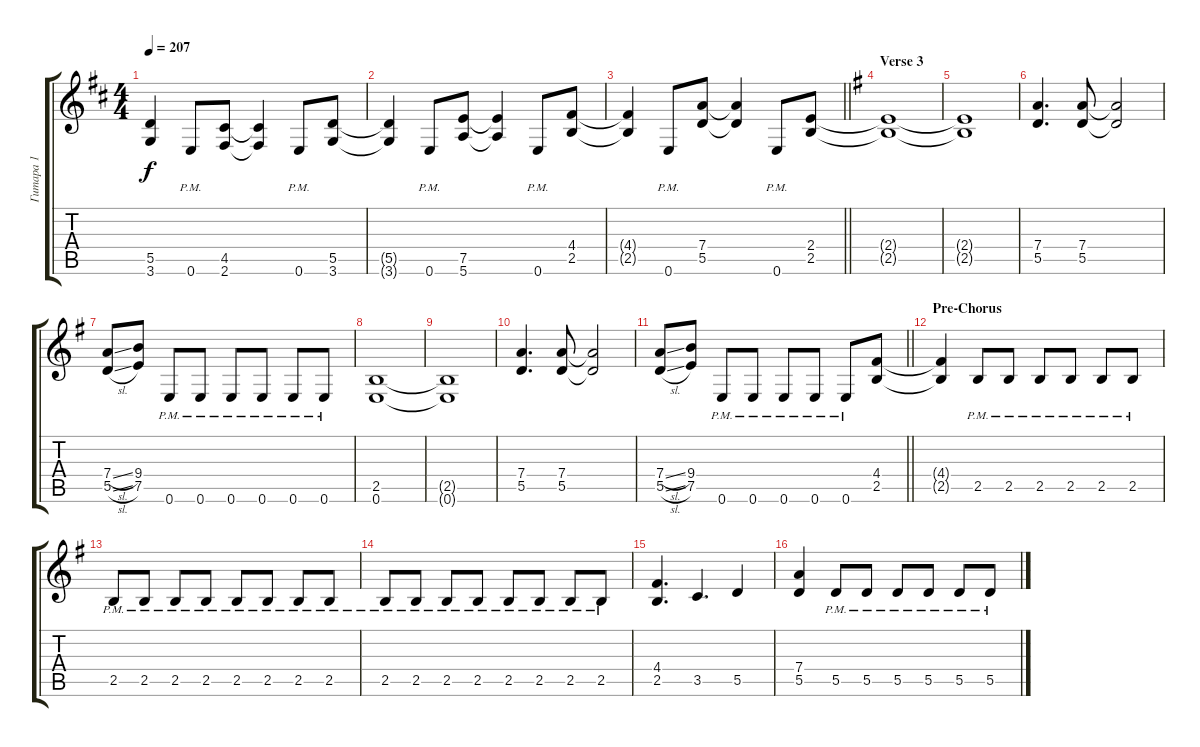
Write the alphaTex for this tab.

\track ("Гитара 1" "Гитара 1") {instrument distortionguitar}
\staff {score tabs}
\tuning (E4 B3 G3 D3 A2 E2) {hide}
\ts (4 4)
\tempo 207
\clef g2
\ks bminor
(5.5{t} 3.6{t}).4{dy f} 0.6{pm}.8 (4.5 2.6).8 (4.5{t} 2.6{t}).4 0.6{pm}.8 (5.5 3.6).8 |
(5.5{t} 3.6{t}).4 0.6{pm}.8 (7.5 5.6).8 (7.5{t} 5.6{t}).4 0.6{pm}.8 (4.4 2.5).8 |
\barLineRight lightlight
(4.4{t} 2.5{t}).4 0.6{pm}.8 (7.4 5.5).8 (7.4{t} 5.5{t}).4 0.6{pm}.8 (2.4 2.5).8 |
\section ("" "Verse 3")
\ks eminor
(2.4{t} 2.5{t}).1 |
(2.4{t} 2.5{t}).1 |
(7.4 5.5).4{d} (7.4 5.5).8 (7.4{t} 5.5{t}).2 |
(7.4{sl} 5.5{sl}).8 (9.4 7.5).8 0.6{pm}.8 0.6{pm}.8 0.6{pm}.8 0.6{pm}.8 0.6{pm}.8 0.6{pm}.8 |
(2.5 0.6).1 |
(2.5{t} 0.6{t}).1 |
(7.4 5.5).4{d} (7.4 5.5).8 (7.4{t} 5.5{t}).2 |
\barLineRight lightlight
(7.4{sl} 5.5{sl}).8 (9.4 7.5).8 0.6{pm}.8 0.6{pm}.8 0.6{pm}.8 0.6{pm}.8 0.6{pm}.8 (4.4 2.5).8 |
\section ("" "Pre-Chorus")
(4.4{t} 2.5{t}).4 2.5{pm}.8 2.5{pm}.8 2.5{pm}.8 2.5{pm}.8 2.5{pm}.8 2.5{pm}.8 |
2.5{pm}.8 2.5{pm}.8 2.5{pm}.8 2.5{pm}.8 2.5{pm}.8 2.5{pm}.8 2.5{pm}.8 2.5{pm}.8 |
2.5{pm}.8 2.5{pm}.8 2.5{pm}.8 2.5{pm}.8 2.5{pm}.8 2.5{pm}.8 2.5{pm}.8 2.5{pm}.8 |
(4.4 2.5).4{d} 3.5.4{d} 5.5.4 |
(7.4 5.5).4 5.5{pm}.8 5.5{pm}.8 5.5{pm}.8 5.5{pm}.8 5.5{pm}.8 5.5{pm}.8
